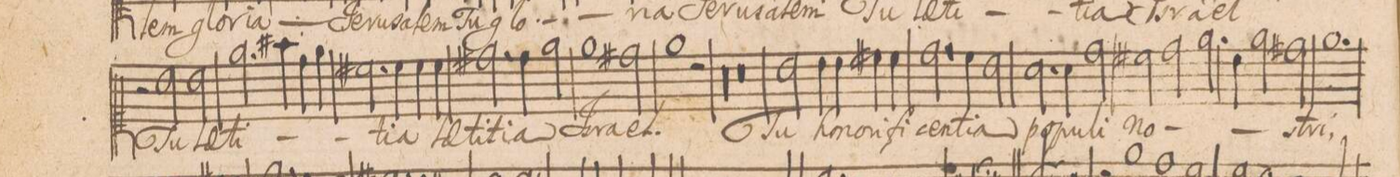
**kern	**text
*I"CANTVS.	*
*clefC1	*
*k[f#]	*
*met(c|)	*
*M3/2	*
2r	.
2b\	Tu
2b\	lae-
=69-	=69-
2.ee\	-ti-
4ff#X\	.
4dd\	.
4ee\	.
=70-	=70-
2.cc#X\	.
4cc#\	-ti-
4cc#\	-a
4cc#\	lae-
=71-	=71-
2.dd#X\	-ti-
4dd#\	-ti-
2ee\	-a
=72-	=72-
1ee\	Is-
2dd#X\	-ra-
=73-	=73-
1ee\	-el
2r	.
=74-	=74-
00.r	.
=75-	=75-
=76-	=76-
=77-	=77-
=78-	=78-
0.r	.
=79-	=79-
=80-	=80-
2b\	Tu
4b\	ho-
4b\	-no-
4cc#X\	-ri-
4cc#\	-fi-
=81-	=81-
2.ddny\	-cen-
4ccny\	-ti-
2b\	-a
=82-	=82-
2.a\	po-
4a\	-pu-
2dd\	-li
=83-	=83-
2cc#X\	no-
2dd\	.
2.ee\	.
=84-	=84-
4b\	.
2ee\	.
2dd#X\	.
=85-	=85-
1.ee\	-stri
=86-	=86-
*-	*-
